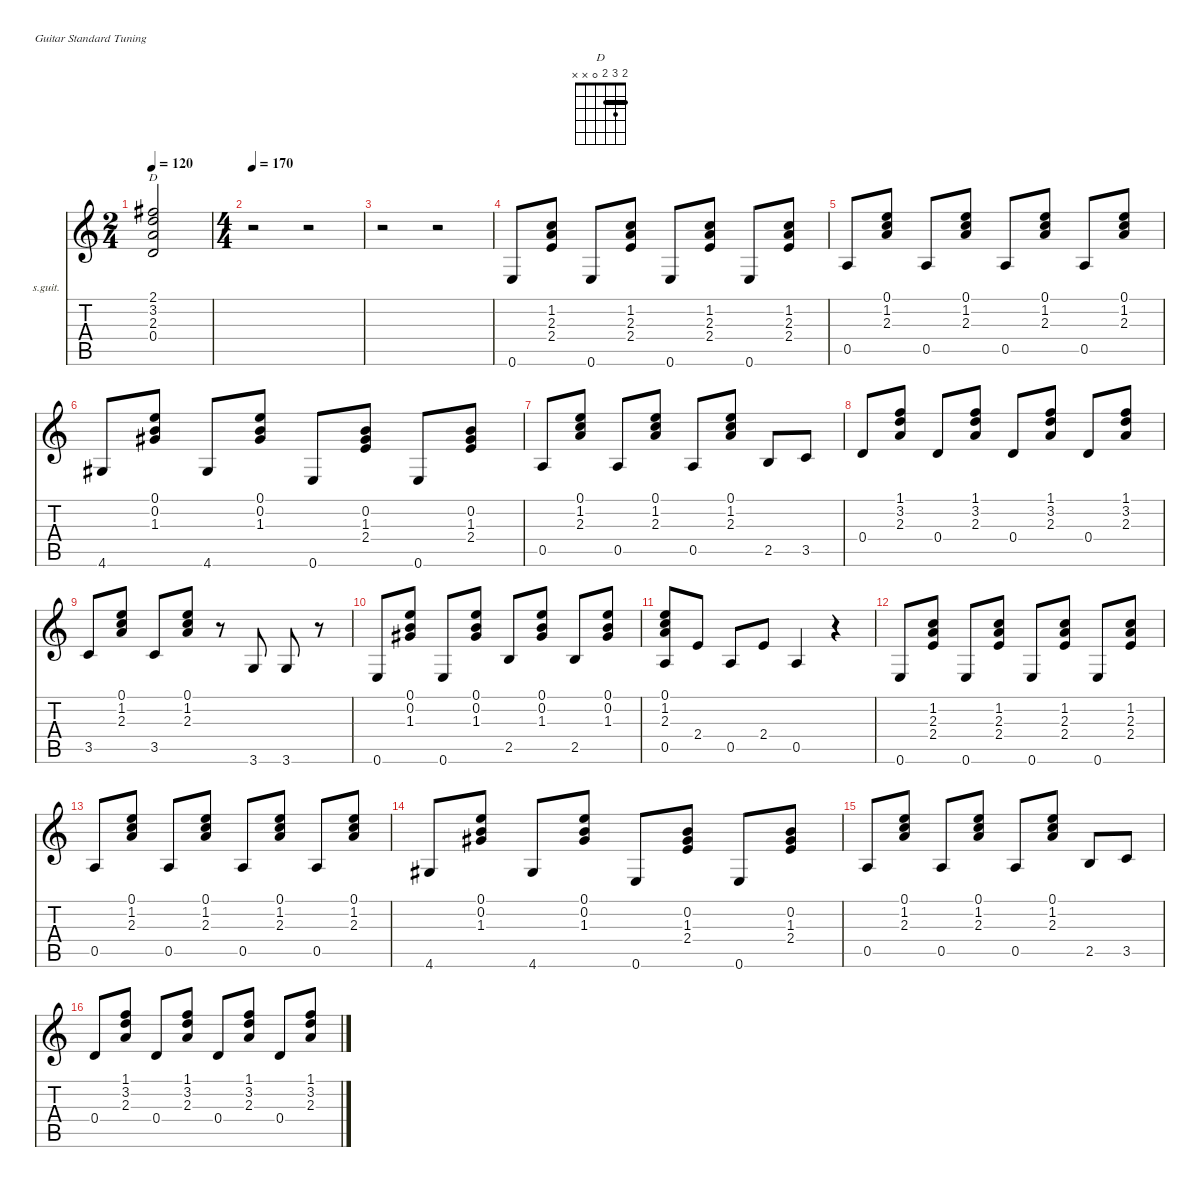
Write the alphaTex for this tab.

\hideDynamics
\bracketExtendMode nobrackets
\firstSystemTrackNameOrientation horizontal
\otherSystemsTrackNameOrientation horizontal
\track ("郑国周" "s.guit.") {instrument acousticguitarsteel}
\staff {score tabs}
\tuning (E4 B3 G3 D3 A2 E2)
\chord ("D" 2 3 2 0 x x) {barre 2}
\ts (2 4)
\tempo 120
\clef g2
\ks c
(2.1{acc #} 3.2 2.3 0.4).2{ch "D" dy f} |
\ts (4 4)
\beaming (8 2 2 2 2)
\tempo 170
r.2 r.2 |
r.2 r.2 |
0.6.8{dy fff} (1.2 2.3 2.4).8{dy f} 0.6.8{dy fff} (1.2 2.3 2.4).8{dy f} 0.6.8{dy fff} (1.2 2.3 2.4).8{dy f} 0.6.8{dy fff} (1.2 2.3 2.4).8{dy f} |
0.5.8{dy fff} (0.1 1.2 2.3).8{dy f} 0.5.8{dy fff} (0.1 1.2 2.3).8{dy f} 0.5.8{dy fff} (0.1 1.2 2.3).8{dy f} 0.5.8{dy fff} (0.1 1.2 2.3).8{dy f} |
4.6{acc #}.8{dy fff} (0.1 0.2 1.3{acc #}).8{dy f} 4.6{acc #}.8{dy fff} (0.1 0.2 1.3{acc #}).8{dy f} 0.6.8{dy fff} (0.2 1.3{acc #} 2.4).8{dy f} 0.6.8{dy fff} (0.2 1.3{acc #} 2.4).8{dy f} |
0.5.8{dy fff} (0.1 1.2 2.3).8{dy f} 0.5.8{dy fff} (0.1 1.2 2.3).8{dy f} 0.5.8{dy fff} (0.1 1.2 2.3).8{dy f} 2.5.8{dy fff} 3.5.8 |
0.4.8 (1.1 3.2 2.3).8{dy f} 0.4.8{dy fff} (1.1 3.2 2.3).8{dy f} 0.4.8{dy fff} (1.1 3.2 2.3).8{dy f} 0.4.8{dy fff} (1.1 3.2 2.3).8{dy f} |
3.5.8{dy fff} (0.1 1.2 2.3).8{dy f} 3.5.8{dy fff} (0.1 1.2 2.3).8{dy f} r.8 3.6.8{dy fff} 3.6.8 r.8 |
0.6.8{dy f} (0.1 0.2 1.3{acc #}).8 0.6.8 (0.1 0.2 1.3{acc #}).8 2.5.8{dy fff} (0.1 0.2 1.3{acc #}).8{dy f} 2.5.8{dy fff} (0.1 0.2 1.3{acc #}).8{dy f} |
(0.1 1.2 2.3 0.5).8 2.4.8{dy fff} 0.5.8 2.4.8 0.5.4 r.4 |
0.6.8 (1.2 2.3 2.4).8{dy f} 0.6.8{dy fff} (1.2 2.3 2.4).8{dy f} 0.6.8{dy fff} (1.2 2.3 2.4).8{dy f} 0.6.8{dy fff} (1.2 2.3 2.4).8{dy f} |
0.5.8{dy fff} (0.1 1.2 2.3).8{dy f} 0.5.8{dy fff} (0.1 1.2 2.3).8{dy f} 0.5.8{dy fff} (0.1 1.2 2.3).8{dy f} 0.5.8{dy fff} (0.1 1.2 2.3).8{dy f} |
4.6{acc #}.8{dy fff} (0.1 0.2 1.3{acc #}).8{dy f} 4.6{acc #}.8{dy fff} (0.1 0.2 1.3{acc #}).8{dy f} 0.6.8{dy fff} (0.2 1.3{acc #} 2.4).8{dy f} 0.6.8{dy fff} (0.2 1.3{acc #} 2.4).8{dy f} |
0.5.8{dy fff} (0.1 1.2 2.3).8{dy f} 0.5.8{dy fff} (0.1 1.2 2.3).8{dy f} 0.5.8{dy fff} (0.1 1.2 2.3).8{dy f} 2.5.8{dy fff} 3.5.8 |
0.4.8 (1.1 3.2 2.3).8{dy f} 0.4.8{dy fff} (1.1 3.2 2.3).8{dy f} 0.4.8{dy fff} (1.1 3.2 2.3).8{dy f} 0.4.8{dy fff} (1.1 3.2 2.3).8{dy f}
